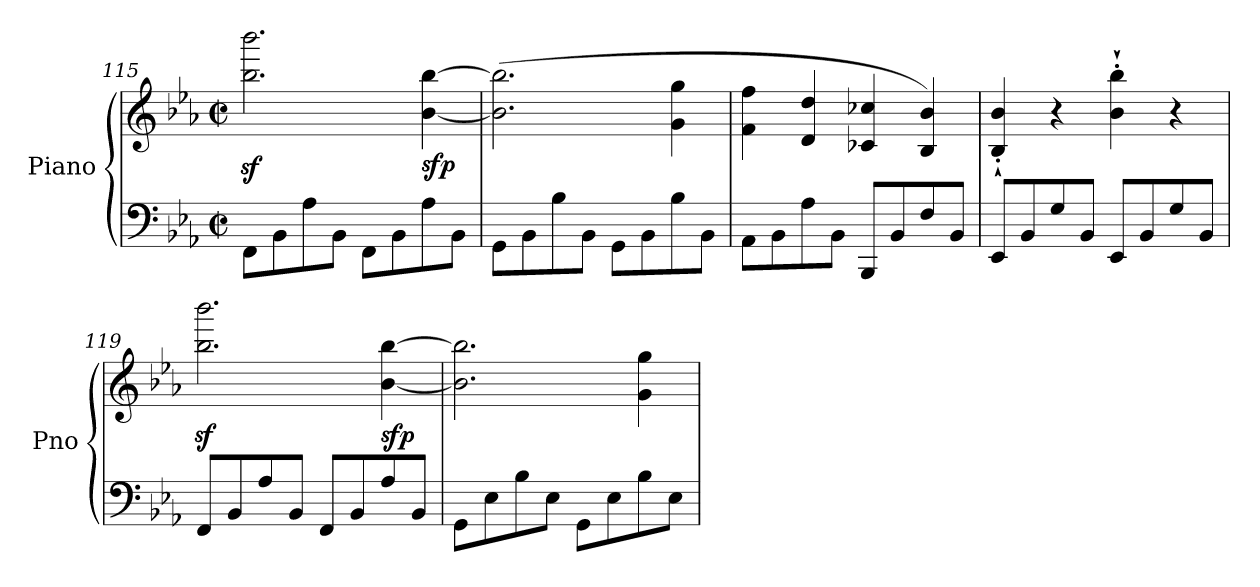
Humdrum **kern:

**kern	**kern	**dynam
*part1	*part1	*part1
*staff2	*staff1	*staff1/2
*I"Piano	*	*
*I'Pno	*	*
*clefF4	*clefG2	*
*k[b-e-a-]	*k[b-e-a-]	*
*M4/4	*M4/4	*
*met(c|)	*met(c|)	*
=115	=115	=115
8FF\L	2.bb-\z< 2.bbb-\z<	.
8BB-\	.	.
8A-\	.	.
8BB-\J	.	.
8FF\L	.	.
8BB-\	.	.
!	!	!LO:DY:b
8A-\	[4b-\ [4bb-\	sfp
8BB-\J	.	.
=116	=116	=116
8GG\L	(2.b-\] 2.bb-\]	.
8BB-\	.	.
8B-\	.	.
8BB-\J	.	.
8GG\L	.	.
8BB-\	.	.
8B-\	4g\ 4gg\	.
8BB-\J	.	.
=117	=117	=117
8AA-\L	4f\ 4ff\	.
8BB-\	.	.
8A-\	4d/ 4dd/	.
8BB-\J	.	.
8BBB-/L	4c-X/ 4cc-X/	.
8BB-/	.	.
8F/	4B-/ 4b-/)	.
8BB-/J	.	.
=118	=118	=118
!	!	!LO:DY:b
8EE-/L	4B-/`' 4b-/`'	other-dynamics
8BB-/	.	.
8G/	4r	.
8BB-/J	.	.
8EE-/L	4b-\`' 4bb-\`'	.
8BB-/	.	.
8G/	4r	.
8BB-/J	.	.
!!LO:LB:g=z
=119	=119	=119
8FF/L	2.bb-\z< 2.bbb-\z<	.
8BB-/	.	.
8A-/	.	.
8BB-/J	.	.
8FF/L	.	.
8BB-/	.	.
!	!	!LO:DY:b
8A-/	[4b-\ [4bb-\	sfp
8BB-/J	.	.
=120	=120	=120
8GG\L	2.b-\] 2.bb-\]	.
8E-\	.	.
8B-\	.	.
8E-\J	.	.
8GG\L	.	.
8E-\	.	.
8B-\	4g\ 4gg\	.
8E-\J	.	.
=	=	=
*-	*-	*-
